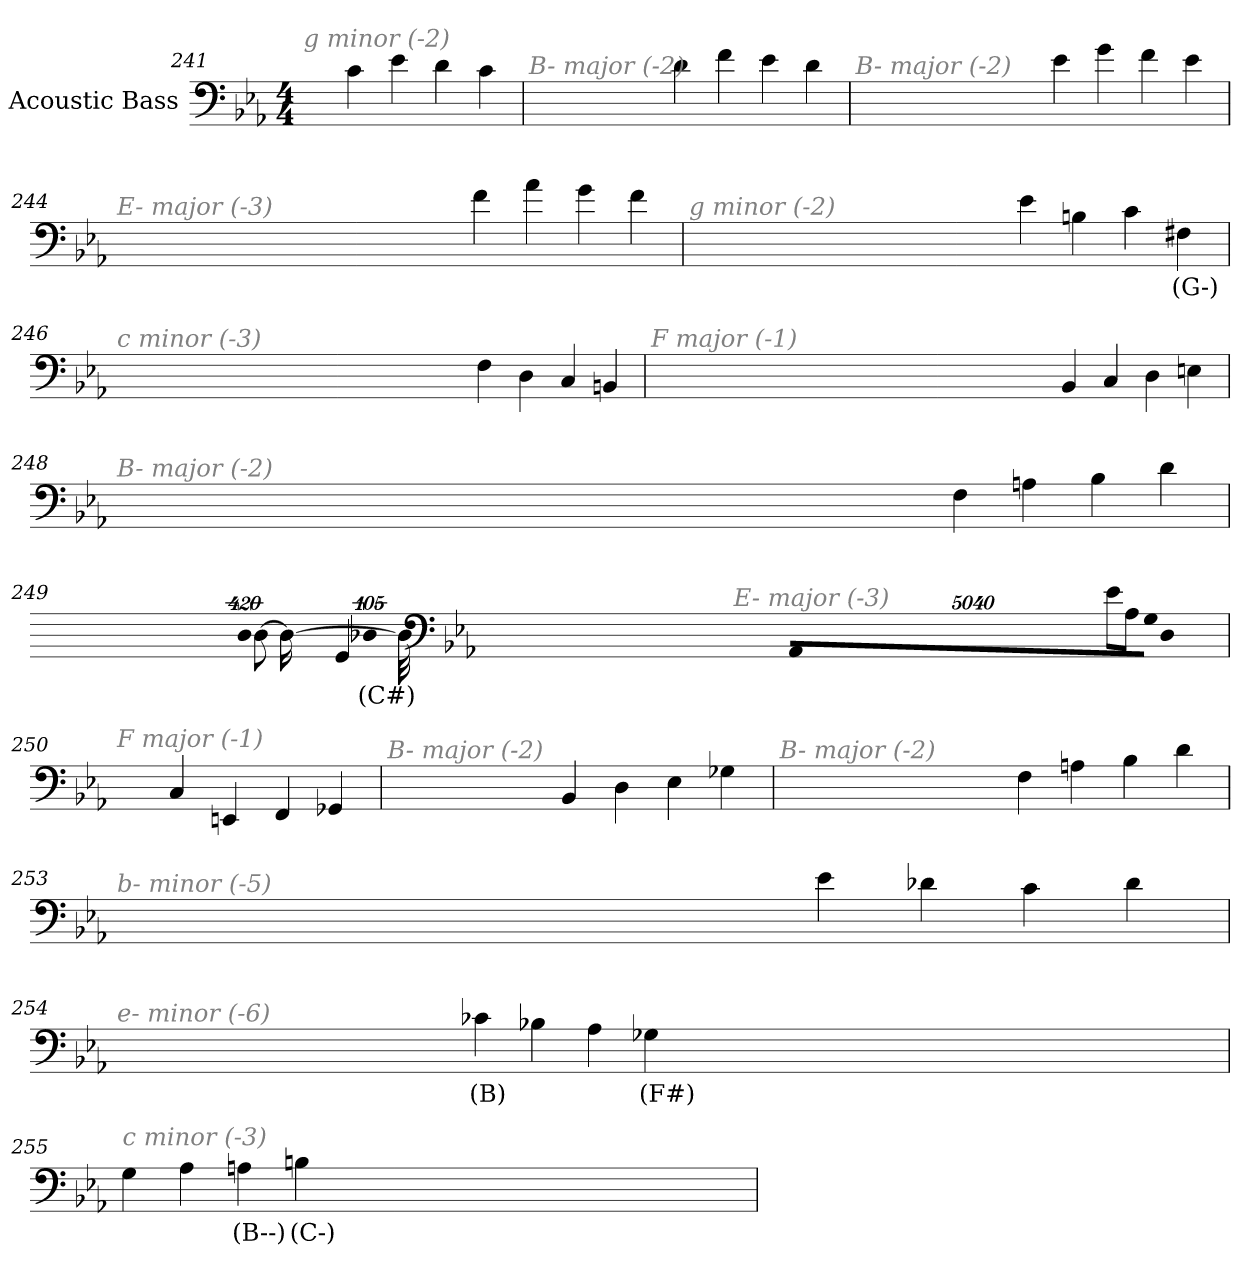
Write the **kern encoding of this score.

**kern	**text
*part1	*part1
*staff1	*staff1
*I"Acoustic Bass	*
*clefF4	*
*ITrd7c12	*
*k[b-e-a-]	*
*E-:	*
*M4/4	*
=241	=241
!LO:TX:i:color=#808080:t=g minor (-2)	!
4C	.
4E-	.
4D	.
4C	.
=242	=242
!LO:TX:i:color=#808080:t=B- major (-2)	!
4D	.
4F	.
4E-	.
4D	.
=243	=243
!LO:TX:i:color=#808080:t=B- major (-2)	!
4E-	.
4G	.
4F	.
4E-	.
=244	=244
!LO:TX:i:color=#808080:t=E- major (-3)	!
4F	.
4A-	.
4G	.
4F	.
=245	=245
!LO:TX:i:color=#808080:t=g minor (-2)	!
4E-	.
4BBn	.
4C	.
4FF#Xi	(G-)
=246	=246
!LO:TX:i:color=#808080:t=c minor (-3)	!
4FF	.
4DD	.
4CC	.
4BBBn	.
=247	=247
!LO:TX:i:color=#808080:t=F major (-1)	!
4BBB-	.
4CC	.
4DD	.
4EEn	.
=248	=248
!LO:TX:i:color=#808080:t=B- major (-2)	!
4FF	.
4AAn	.
4BB-	.
4D	.
=249	=249
!LO:TX:i:color=#808080:t=E- major (-3)	!
8E-L	.
8AA-J	.
!LO:N:vis=8	!
40320%3347GGL	.
!LO:N:vis=8	!
40320%3347DD	.
!LO:N:vis=8	!
40320%3347AAA-J	.
!LO:N:vis=1024	!
[13440%13DD-Xi	(C#)
8DD-i_	.
16DD-i_	.
32DD-i_	.
!LO:N:vis=1024%31	!
13440%407DD-i]	.
4GGG	.
=250	=250
!LO:TX:i:color=#808080:t=F major (-1)	!
4CC	.
4EEEn	.
4FFF	.
4GGG-X	.
=251	=251
!LO:TX:i:color=#808080:t=B- major (-2)	!
4BBB-	.
4DD	.
4EE-	.
4GG-X	.
=252	=252
!LO:TX:i:color=#808080:t=B- major (-2)	!
4FF	.
4AAn	.
4BB-	.
4D	.
=253	=253
!LO:TX:i:color=#808080:t=b- minor (-5)	!
4E-	.
4D-X	.
4C	.
4D-	.
=254	=254
!LO:TX:i:color=#808080:t=e- minor (-6)	!
4C-Xi	(B)
4BB-X	.
4AA-	.
4GG-Xi	(F#)
=255	=255
!LO:TX:i:color=#808080:t=c minor (-3)	!
4GG	.
4AA-	.
4AAni	(B--)
4BBni	(C-)
=	=
*-	*-
